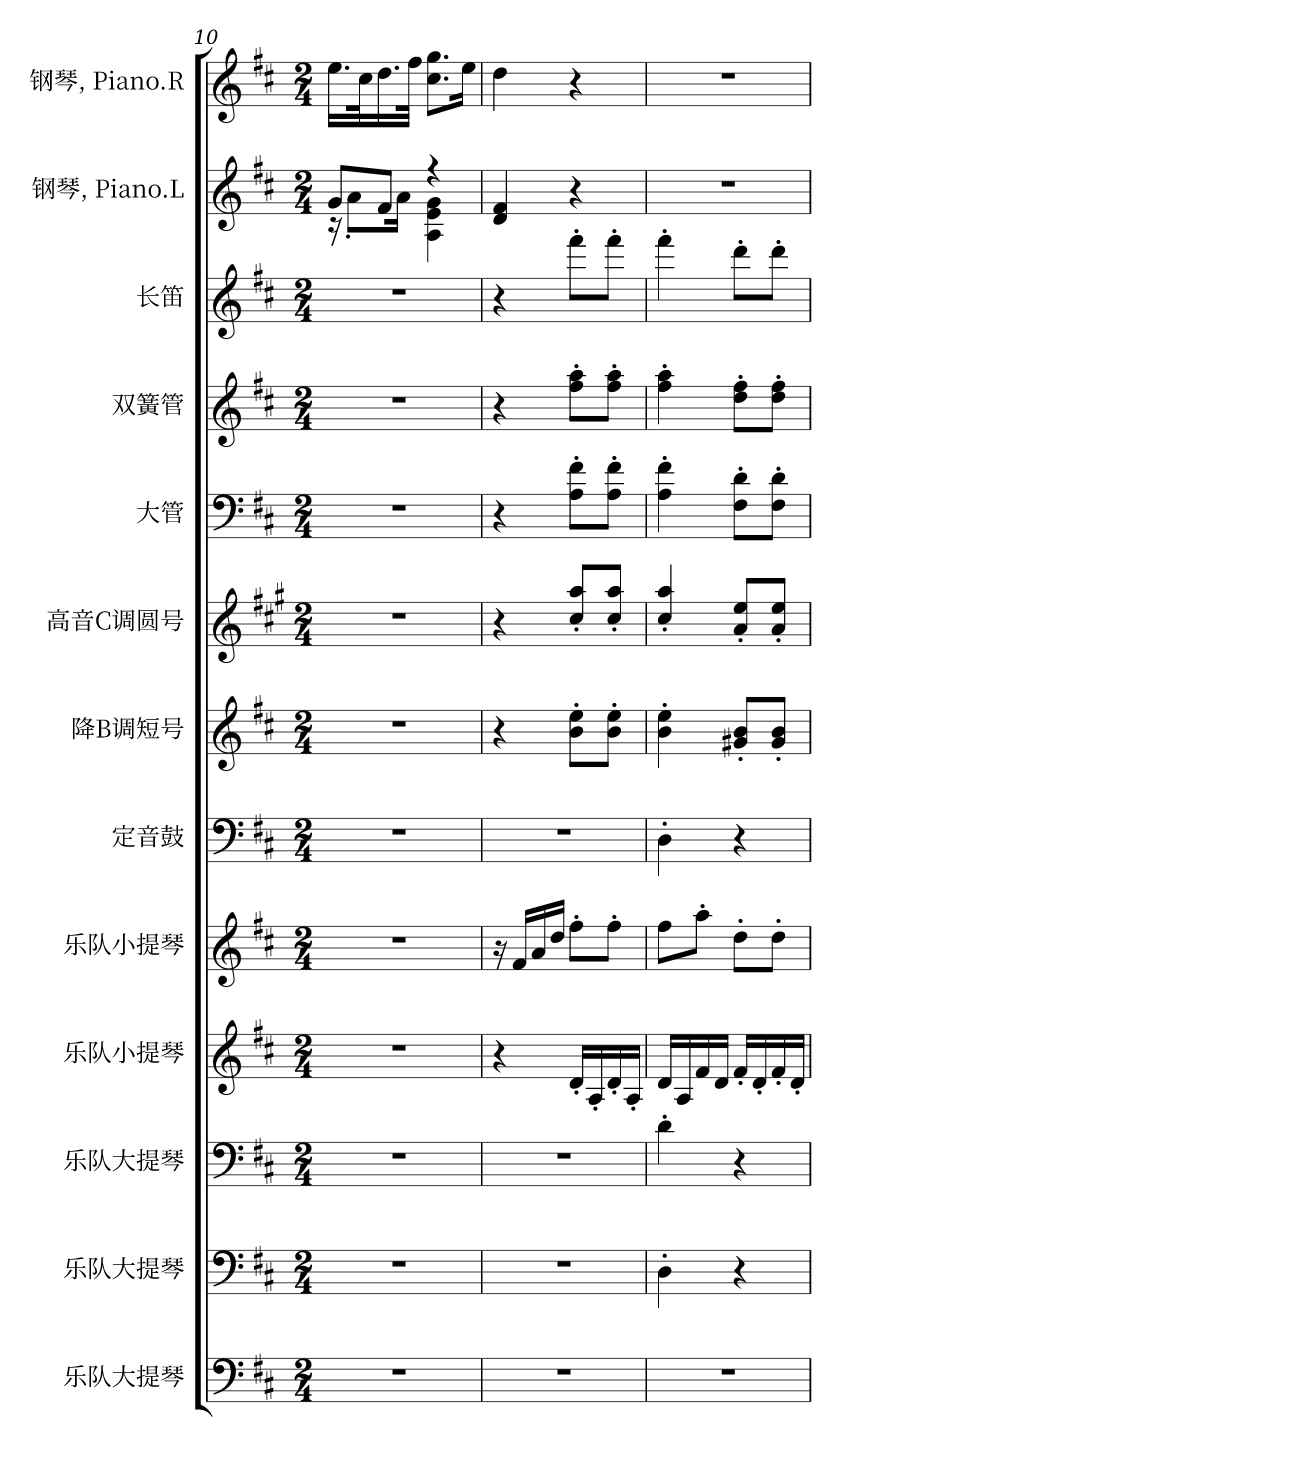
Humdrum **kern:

**kern	**kern	**kern	**kern	**kern	**kern	**kern	**kern	**kern	**kern	**kern	**kern	**kern
*part13	*part12	*part11	*part10	*part9	*part8	*part7	*part6	*part5	*part4	*part3	*part2	*part1
*staff13	*staff12	*staff11	*staff10	*staff9	*staff8	*staff7	*staff6	*staff5	*staff4	*staff3	*staff2	*staff1
*I"乐队大提琴	*I"乐队大提琴	*I"乐队大提琴	*I"乐队小提琴	*I"乐队小提琴	*I"定音鼓	*I"降B调短号	*I"高音C调圆号	*I"大管	*I"双簧管	*I"长笛	*I"钢琴, Piano.L	*I"钢琴, Piano.R
*	*	*	*	*	*	*	*	*	*	*	*I'Pno.	*I'Pno.
*clefF4	*clefF4	*clefF4	*clefG2	*clefG2	*clefF4	*clefG2	*clefG2	*clefF4	*clefG2	*clefG2	*clefG2	*clefG2
*	*	*	*	*	*	*ITrd1c2	*ITrd4c7	*	*	*	*	*
*k[f#c#]	*k[f#c#]	*k[f#c#]	*k[f#c#]	*k[f#c#]	*k[f#c#]	*k[]	*k[f#c#]	*k[f#c#]	*k[f#c#]	*k[f#c#]	*k[f#c#]	*k[f#c#]
*M2/4	*M2/4	*M2/4	*M2/4	*M2/4	*M2/4	*M2/4	*M2/4	*M2/4	*M2/4	*M2/4	*M2/4	*M2/4
=10	=10	=10	=10	=10	=10	=10	=10	=10	=10	=10	=10	=10
*	*	*	*	*	*	*	*	*	*	*	*^	*
2r	2r	2r	2r	2r	2r	2r	2r	2r	2r	2r	8g/L	16r	16.ee\LL
.	.	.	.	.	.	.	.	.	.	.	.	8a'\L	.
.	.	.	.	.	.	.	.	.	.	.	.	.	32cc#\K
.	.	.	.	.	.	.	.	.	.	.	8f#/J	.	16.dd\
.	.	.	.	.	.	.	.	.	.	.	.	16a\Jk	.
.	.	.	.	.	.	.	.	.	.	.	.	.	32ff#\JJk
.	.	.	.	.	.	.	.	.	.	.	4r	4A\ 4e\ 4g\	8.cc#\ 8.gg\L
.	.	.	.	.	.	.	.	.	.	.	.	.	16ee\Jk
*	*	*	*	*	*	*	*	*	*	*	*v	*v	*
!!LO:PB:g=z
=11	=11	=11	=11	=11	=11	=11	=11	=11	=11	=11	=11	=11
2r	2r	2r	4r	16r	2r	4r	4r	4r	4r	4r	4d/ 4f#/	4dd\
.	.	.	.	16f#/LL	.	.	.	.	.	.	.	.
.	.	.	.	16a/	.	.	.	.	.	.	.	.
.	.	.	.	16dd/JJ	.	.	.	.	.	.	.	.
.	.	.	16d'/LL	8ff#'\L	.	8a\' 8dd\'L	8f#/' 8dd/'L	8A\' 8f#\'L	8ff#\' 8aa\'L	8fff#'\L	4r	4r
.	.	.	16A'/	.	.	.	.	.	.	.	.	.
.	.	.	16d'/	8ff#'\J	.	8a\' 8dd\'J	8f#/' 8dd/'J	8A\' 8f#\'J	8ff#\' 8aa\'J	8fff#'\J	.	.
.	.	.	16A'/JJ	.	.	.	.	.	.	.	.	.
=12	=12	=12	=12	=12	=12	=12	=12	=12	=12	=12	=12	=12
2r	4D'\	4d'\	16d/LL	8ff#\L	4D'\	4a\' 4dd\'	4f#/' 4dd/'	4A\' 4f#\'	4ff#\' 4aa\'	4fff#'\	2r	2r
.	.	.	16A/	.	.	.	.	.	.	.	.	.
.	.	.	16f#/	8aa'\J	.	.	.	.	.	.	.	.
.	.	.	16d/JJ	.	.	.	.	.	.	.	.	.
.	4r	4r	16f#'/LL	8dd'\L	4r	8f#X/' 8a/'L	8d/' 8a/'L	8F#\' 8d\'L	8dd\' 8ff#\'L	8ddd'\L	.	.
.	.	.	16d'/	.	.	.	.	.	.	.	.	.
.	.	.	16f#'/	8dd'\J	.	8f#/' 8a/'J	8d/' 8a/'J	8F#\' 8d\'J	8dd\' 8ff#\'J	8ddd'\J	.	.
.	.	.	16d'/JJ	.	.	.	.	.	.	.	.	.
=	=	=	=	=	=	=	=	=	=	=	=	=
*-	*-	*-	*-	*-	*-	*-	*-	*-	*-	*-	*-	*-
